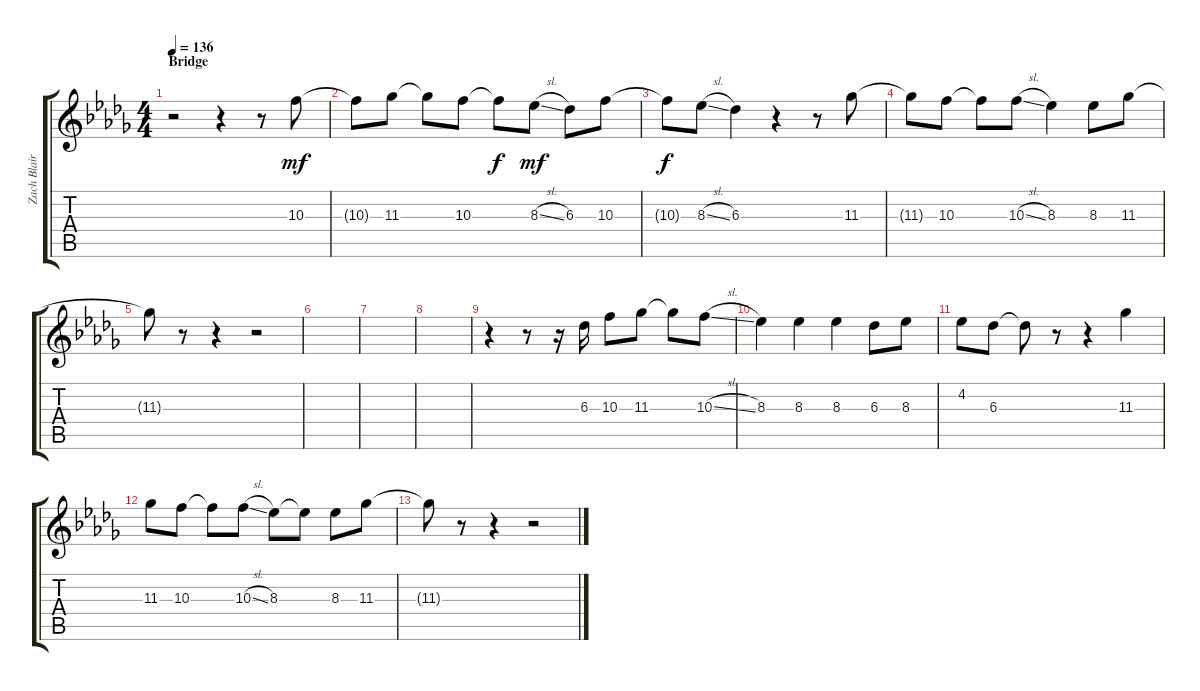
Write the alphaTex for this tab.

\track ("Zach Blair - Vocals" "Zach Blair") {instrument distortionguitar}
\staff {score tabs}
\tuning (E4 B3 G3 D3 A2 E2) {hide}
\ts (4 4)
\section ("" "Bridge")
\tempo 136
\clef g2
\ks db
r.2{dy ff volume 6} r.4 r.8 10.3.8{dy mf} |
10.3{t}.8 11.3.8 11.3{t}.8 10.3.8 10.3{t}.8{dy f} 8.3{sl}.8{dy mf} 6.3.8 10.3.8 |
10.3{t}.8{dy f} 8.3{sl}.8 6.3.4 r.4 r.8 11.3.8 |
11.3{t}.8 10.3.8 10.3{t}.8 10.3{sl}.8 8.3.4 8.3.8 11.3.8 |
11.3{t}.8 r.8 r.4 r.2 |
|
|
|
r.4 r.8 r.16 6.3.16 10.3.8 11.3.8 11.3{t}.8 10.3{sl}.8 |
8.3.4 8.3.4 8.3.4 6.3.8 8.3.8 |
4.2.8 6.3.8 6.3{t}.8 r.8 r.4 11.3.4 |
11.3.8 10.3.8 10.3{t}.8 10.3{sl}.8 8.3.8 8.3{t}.8 8.3.8 11.3.8 |
11.3{t}.8 r.8 r.4 r.2
